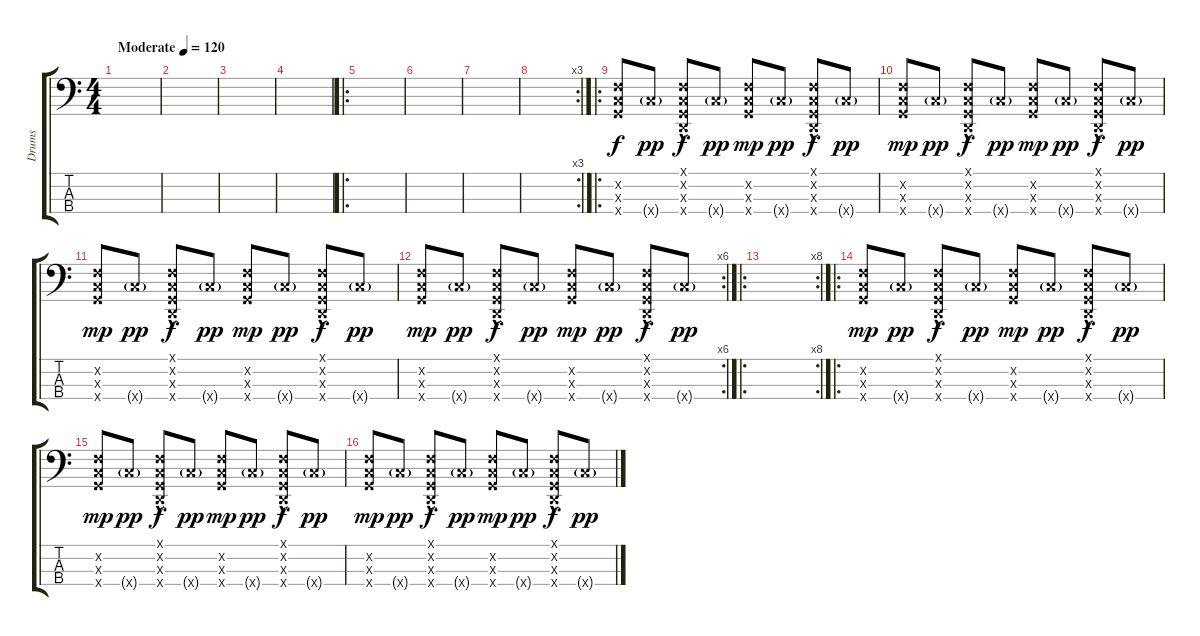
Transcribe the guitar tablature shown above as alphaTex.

\track ("Drums" "Drums") {instrument synthdrum}
\staff {score tabs}
\tuning (G2 D2 A1 E1) {hide}
\ts (4 4)
\tempo (120 "Moderate")
\clef f4
\ks c
|
|
|
|
\ro
|
|
|
\rc 3
|
\ro
(5.2{x} 20.3{x} 20.4{x}).8 20.4{g x}.8{dy pp} (0.1{hac x} 0.2{hac x} 20.3{hac x} 20.4{hac x}).8{dy f} 20.4{g x}.8{dy pp} (5.2{x} 20.3{x} 20.4{x}).8{dy mp} 20.4{g x}.8{dy pp} (0.1{hac x} 0.2{hac x} 20.3{hac x} 20.4{hac x}).8{dy f} 20.4{g x}.8{dy pp} |
(5.2{x} 20.3{x} 20.4{x}).8{dy mp} 20.4{g x}.8{dy pp} (0.1{hac x} 0.2{hac x} 20.3{hac x} 20.4{hac x}).8{dy f} 20.4{g x}.8{dy pp} (5.2{x} 20.3{x} 20.4{x}).8{dy mp} 20.4{g x}.8{dy pp} (0.1{hac x} 0.2{hac x} 20.3{hac x} 20.4{hac x}).8{dy f} 20.4{g x}.8{dy pp} |
(5.2{x} 20.3{x} 20.4{x}).8{dy mp} 20.4{g x}.8{dy pp} (0.1{hac x} 0.2{hac x} 20.3{hac x} 20.4{hac x}).8{dy f} 20.4{g x}.8{dy pp} (5.2{x} 20.3{x} 20.4{x}).8{dy mp} 20.4{g x}.8{dy pp} (0.1{hac x} 0.2{hac x} 20.3{hac x} 20.4{hac x}).8{dy f} 20.4{g x}.8{dy pp} |
\rc 6
(5.2{x} 20.3{x} 20.4{x}).8{dy mp} 20.4{g x}.8{dy pp} (0.1{hac x} 0.2{hac x} 20.3{hac x} 20.4{hac x}).8{dy f} 20.4{g x}.8{dy pp} (5.2{x} 20.3{x} 20.4{x}).8{dy mp} 20.4{g x}.8{dy pp} (0.1{hac x} 0.2{hac x} 20.3{hac x} 20.4{hac x}).8{dy f} 20.4{g x}.8{dy pp} |
\ro
\rc 8
|
\ro
(5.2{x} 20.3{x} 20.4{x}).8{dy mp} 20.4{g x}.8{dy pp} (0.1{hac x} 0.2{hac x} 20.3{hac x} 20.4{hac x}).8{dy f} 20.4{g x}.8{dy pp} (5.2{x} 20.3{x} 20.4{x}).8{dy mp} 20.4{g x}.8{dy pp} (0.1{hac x} 0.2{hac x} 20.3{hac x} 20.4{hac x}).8{dy f} 20.4{g x}.8{dy pp} |
(5.2{x} 20.3{x} 20.4{x}).8{dy mp} 20.4{g x}.8{dy pp} (0.1{hac x} 0.2{hac x} 20.3{hac x} 20.4{hac x}).8{dy f} 20.4{g x}.8{dy pp} (5.2{x} 20.3{x} 20.4{x}).8{dy mp} 20.4{g x}.8{dy pp} (0.1{hac x} 0.2{hac x} 20.3{hac x} 20.4{hac x}).8{dy f} 20.4{g x}.8{dy pp} |
(5.2{x} 20.3{x} 20.4{x}).8{dy mp} 20.4{g x}.8{dy pp} (0.1{hac x} 0.2{hac x} 20.3{hac x} 20.4{hac x}).8{dy f} 20.4{g x}.8{dy pp} (5.2{x} 20.3{x} 20.4{x}).8{dy mp} 20.4{g x}.8{dy pp} (0.1{hac x} 0.2{hac x} 20.3{hac x} 20.4{hac x}).8{dy f} 20.4{g x}.8{dy pp}
